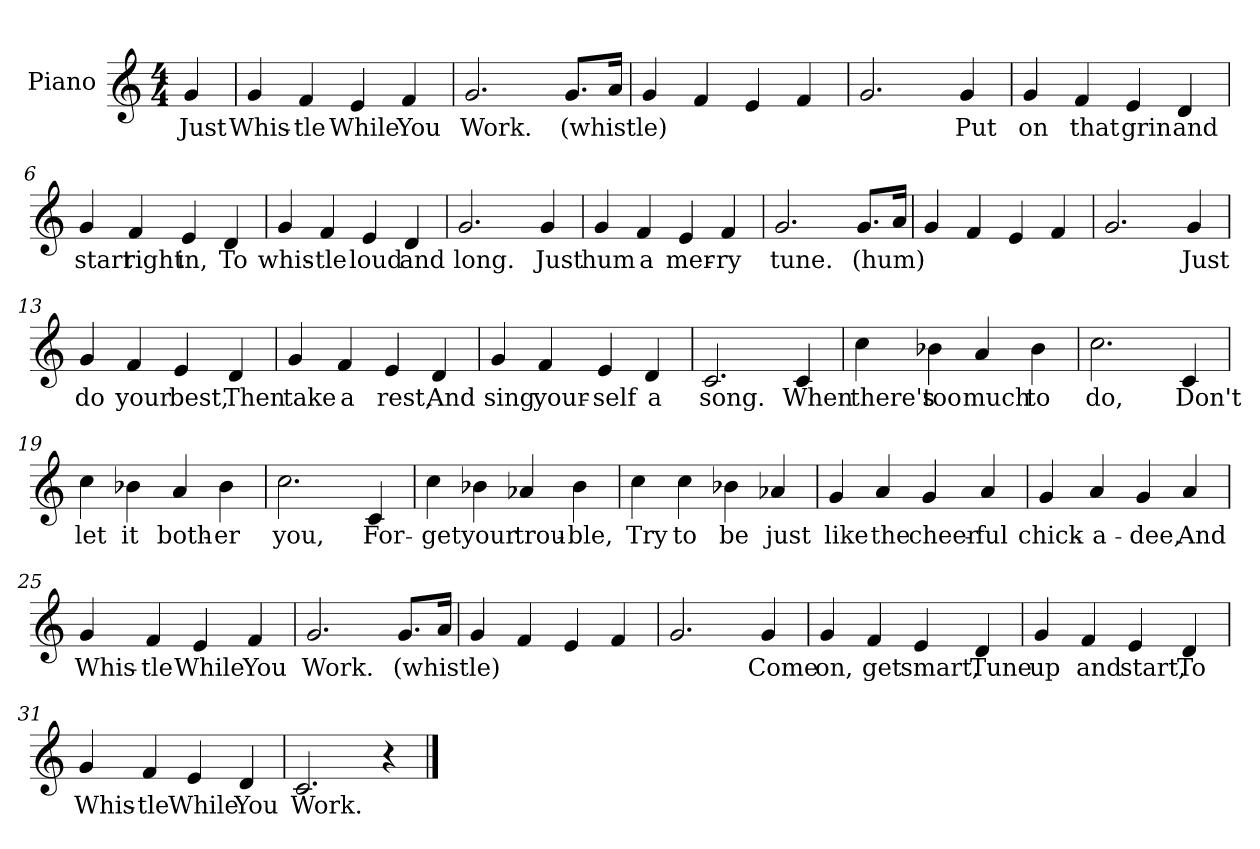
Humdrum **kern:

**kern	**text
*part1	*part1
*staff1	*staff1
*I"Piano	*
*I'Pno	*
*clefG2	*
*k[]	*
*C:	*
*M4/4	*
=	=
4g/	Just
=1	=1
4g/	Whis-
4f/	-tle
4e/	While
4f/	You
=2	=2
2.g/	Work.
8.g/L	(whistle)
16a/Jk	.
=3	=3
4g/	.
4f/	.
4e/	.
4f/	.
=4	=4
2.g/	.
4g/	Put
=5	=5
4g/	on
4f/	that
4e/	grin
4d/	and
!!LO:LB:g=z
=6	=6
4g/	start
4f/	right
4e/	in,
4d/	To
=7	=7
4g/	whis-
4f/	-tle
4e/	loud
4d/	and
=8	=8
2.g/	long.
4g/	Just
=9	=9
4g/	hum
4f/	a
4e/	mer-
4f/	-ry
=10	=10
2.g/	tune.
8.g/L	(hum)
16a/Jk	.
=11	=11
4g/	.
4f/	.
4e/	.
4f/	.
!!LO:LB:g=z
=12	=12
2.g/	.
4g/	Just
=13	=13
4g/	do
4f/	your
4e/	best,
4d/	Then
=14	=14
4g/	take
4f/	a
4e/	rest,
4d/	And
=15	=15
4g/	sing
4f/	your-
4e/	-self
4d/	a
=16	=16
2.c/	song.
4c/	When
!!LO:LB:g=z
=17	=17
4cc\	there's
4b-X\	too
4a/	much
4b-\	to
=18	=18
2.cc\	do,
4c/	Don't
=19	=19
4cc\	let
4b-X\	it
4a/	both-
4b-\	-er
=20	=20
2.cc\	you,
4c/	For-
=21	=21
4cc\	-get
4b-X\	your
4a-X/	trou-
4b-\	-ble,
!!LO:LB:g=z
=22	=22
4cc\	Try
4cc\	to
4b-X\	be
4a-X/	just
=23	=23
4g/	like
4a/	the
4g/	cheer-
4a/	-ful
=24	=24
4g/	chick-
4a/	-a-
4g/	-dee,
4a/	And
=25	=25
4g/	Whis-
4f/	-tle
4e/	While
4f/	You
=26	=26
2.g/	Work.
8.g/L	(whistle)
16a/Jk	.
!!LO:LB:g=z
=27	=27
4g/	.
4f/	.
4e/	.
4f/	.
=28	=28
2.g/	.
4g/	Come
=29	=29
4g/	on,
4f/	get
4e/	smart,
4d/	Tune
=30	=30
4g/	up
4f/	and
4e/	start,
4d/	To
=31	=31
4g/	Whis-
4f/	-tle
4e/	While
4d/	You
=32	=32
2.c/	Work.
4r	.
==	==
*-	*-
